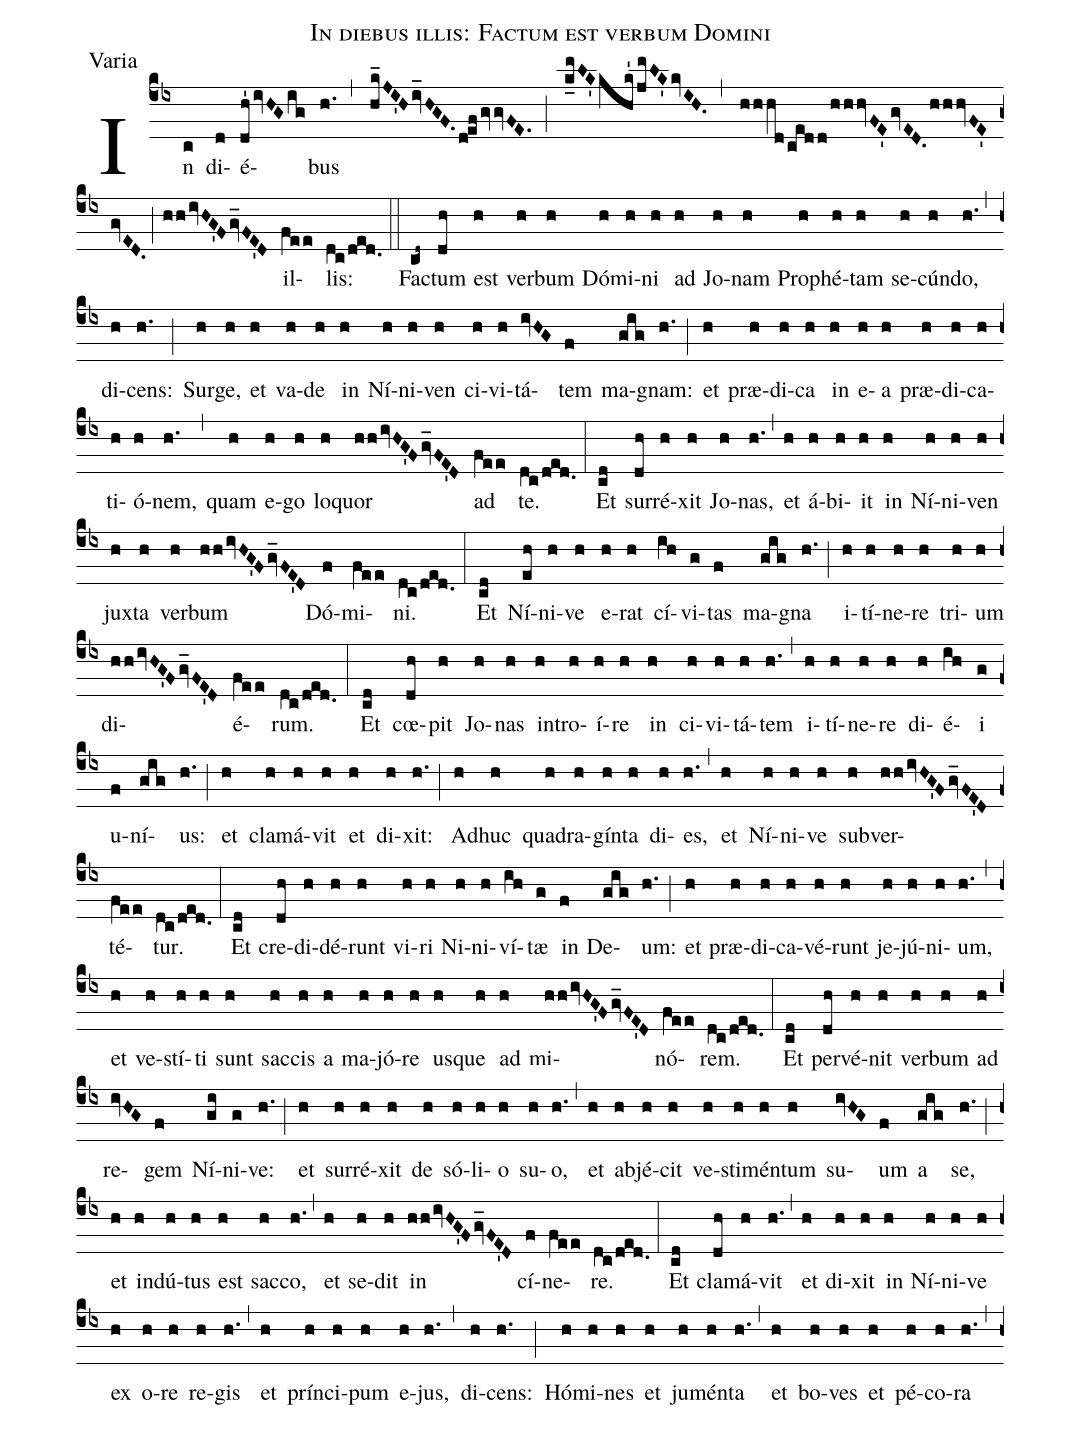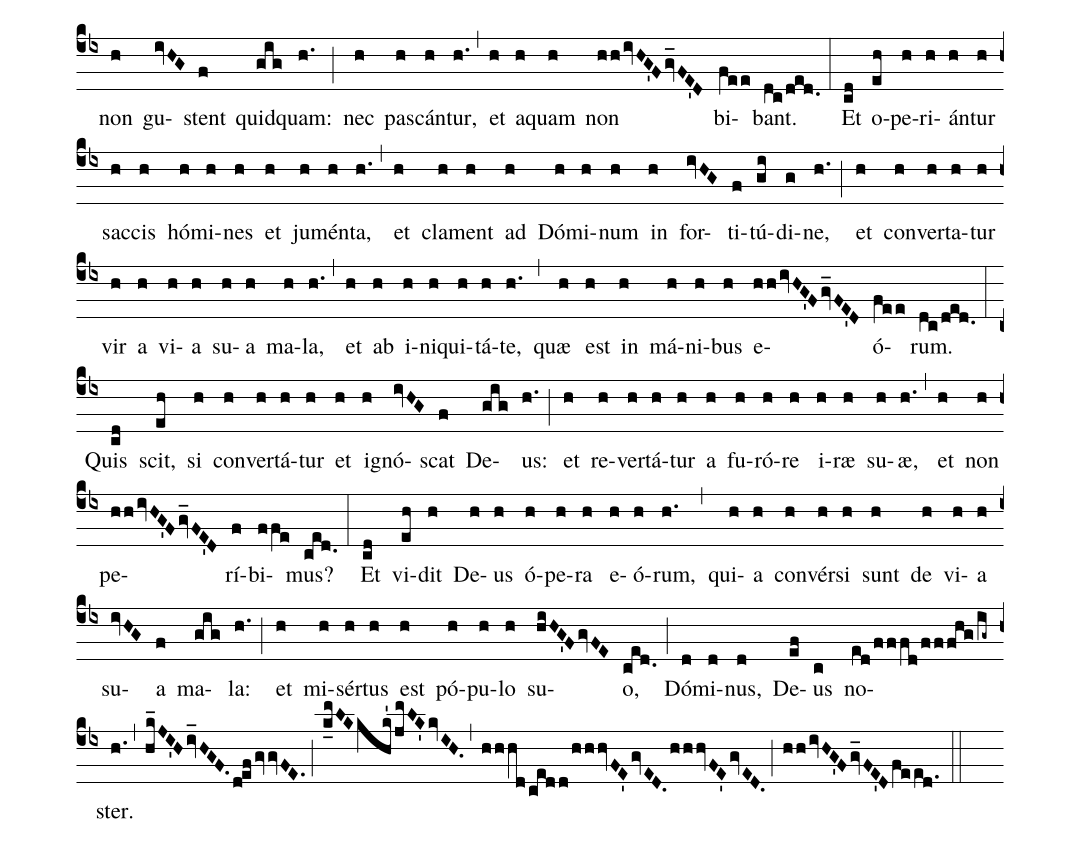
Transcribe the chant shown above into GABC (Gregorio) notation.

name:In diebus illis: Factum est verbum Domini;
office-part:Varia;
%%
(cb4)In(c) di(d)é(dh'ivHGig)bus(h.,hk_JI'Hiv_HGF.defgvgvFE.;k_0mLK'khk'/jmLK'kvIH.,hhhdcedd/hh/hvFE'gvED.hh/hvFE'gvED.;hhivHG'Fgv_FE'D) il(fee)lis:(dc/ded.) (::) Fa(cd~)ctum(dh) est(h) ver(h)bum(h) Dó(h)mi(h)ni(h) ad(h) Jo(h)nam(h) Pro(h)phé(h)tam(h) se(h)cún(h)do,(h.) (,) di(h)cens:(h.) (;) Sur(h)ge,(h) et(h) va(h)de(h) in(h) Ní(h)ni(h)ven(h) ci(h)vi(h)tá(ivHG)tem(f) ma(gig)gnam:(h.) (;) et(h) præ(h)di(h)ca(h) in(h) e(h)a(h) præ(h)di(h)ca(h)ti(h)ó(h)nem,(h.) (,) quam(h) e(h)go(h) lo(h)quor(hhivHG'Fg_vFE'D) ad(fee) te.(dc/ded.) (:) Et(cd) sur(dh)ré(h)xit(h) Jo(h)nas,(h.) (,) et(h) á(h)bi(h)it(h) in(h) Ní(h)ni(h)ven(h) jux(h)ta(h) ver(h)bum(hhivHG'Fg_vFE'D) Dó(f)mi(fee)ni.(dc/ded.) (:) Et(cd) Ní(eh)ni(h)ve(h) e(h)rat(h) cí(ih)vi(g)tas(f) ma(gig)gna(h.) (;) i(h)tí(h)ne(h)re(h) tri(h)um(h) di(hhivHG'Fg_vFE'D)é(fee)rum.(dc/ded.) (:) Et(cd) cœ(dh)pit(h) Jo(h)nas(h) in(h)tro(h)í(h)re(h) in(h) ci(h)vi(h)tá(h)tem(h.) (,) i(h)tí(h)ne(h)re(h) di(h)é(ih)i(g) u(f)ní(gig)us:(h.) (;) et(h) cla(h)má(h)vit(h) et(h) di(h)xit:(h.) (;) A(h)dhuc(h) qua(h)dra(h)gín(h)ta(h) di(h)es,(h.) (,) et(h) Ní(h)ni(h)ve(h) sub(h)ver(hhivHG'Fgv_FE'D)té(fee)tur.(dc/ded.) (:) Et(cd) cre(dh)di(h)dé(h)runt(h) vi(h)ri(h) Ni(h)ni(h)ví(ih)tæ(g) in(f) De(gig)um:(h.) (;) et(h) præ(h)di(h)ca(h)vé(h)runt(h) je(h)jú(h)ni(h)um,(h.) (,) et(h) ve(h)stí(h)ti(h) sunt(h) sac(h)cis(h) a(h) ma(h)jó(h)re(h) us(h)que(h) ad(h) mi(hhivHG'Fgv_FE'D)nó(fee)rem.(dc/ded.) (:) Et(cd) per(dh)vé(h)nit(h) ver(h)bum(h) ad(h) re(ivHG)gem(f) Ní(gi)ni(g)ve:(h.) (;) et(h) sur(h)ré(h)xit(h) de(h) só(h)li(h)o(h) su(h)o,(h.) (,) et(h) ab(h)jé(h)cit(h) ve(h)sti(h)mén(h)tum(h) su(ivHG)um(f) a(gig) se,(h.) (;) et(h) in(h)dú(h)tus(h) est(h) sac(h)co,(h.) (,) et(h) se(h)dit(h) in(hhivHG'Fgv_FE'D) cí(f)ne(fee)re.(dc/ded.) (:) Et(cd) cla(dh)má(h)vit(h.) (,) et(h) di(h)xit(h) in(h) Ní(h)ni(h)ve(h) ex(h) o(h)re(h) re(h)gis(h.) (,) et(h) prín(h)ci(h)pum(h) e(h)jus,(h.) (,) di(h)cens:(h.) (;) Hó(h)mi(h)nes(h) et(h) ju(h)mén(h)ta(h.) (,) et(h) bo(h)ves(h) et(h) pé(h)co(h)ra(h.) (,) non(h) gu(ivHG)stent(f) quid(gig)quam:(h.) (;) nec(h) pa(h)scán(h)tur,(h.) (,) et(h) a(h)quam(h) non(hhivHG'Fgv_FE'D) bi(fee)bant.(dc/ded.) (:) Et(cd) o(eh)pe(h)ri(h)án(h)tur(h) sac(h)cis(h) hó(h)mi(h)nes(h) et(h) ju(h)mén(h)ta,(h.) (,) et(h) cla(h)ment(h) ad(h) Dó(h)mi(h)num(h) in(h) for(ivHG)ti(f)tú(gi)di(g)ne,(h.) (;) et(h) con(h)ver(h)ta(h)tur(h) vir(h) a(h) vi(h)a(h) su(h)a(h) ma(h)la,(h.) (,) et(h) ab(h) i(h)ni(h)qui(h)tá(h)te,(h.) (,) quæ(h) est(h) in(h) má(h)ni(h)bus(h) e(hhivHG'Fgv_FE'D)ó(fee)rum.(dc/ded.) (:) Quis(cd) scit,(eh) si(h) con(h)ver(h)tá(h)tur(h) et(h) i(h)gnó(ivHG)scat(f) De(gig)us:(h.) (;) et(h) re(h)ver(h)tá(h)tur(h) a(h) fu(h)ró(h)re(h) i(h)ræ(h) su(h)æ,(h.) (,) et(h) non(h) pe(hhivHG'Fgv_FE'D)rí(f)bi(ffe)mus?(ced.) (:) Et(cd) vi(eh)dit(h) De(h)us(h) ó(h)pe(h)ra(h) e(h)ó(h)rum,(h.) (,) qui(h)a(h) con(h)vér(h)si(h) sunt(h) de(h) vi(h)a(h) su(ivHG)a(f) ma(gig)la:(h.) (;) et(h) mi(h)sér(h)tus(h) est(h) pó(h)pu(h)lo(h) su(hiHG'FgvFE)o,(ced.) (;) Dó(d)mi(d)nus,(d) De(ef)us(c) no(ed/fffd/fffhg/ig~)ster.(h.,hk_JI'Hiv_HGF.defgvgvFE.;k_0mLKkhk'/jmLK'kvIH.,hhhdcedd/hh/hvFE'gvED.hh/hvFE'gvED.;hhivHG'Fg_vFE'Dfeed.) (::)
